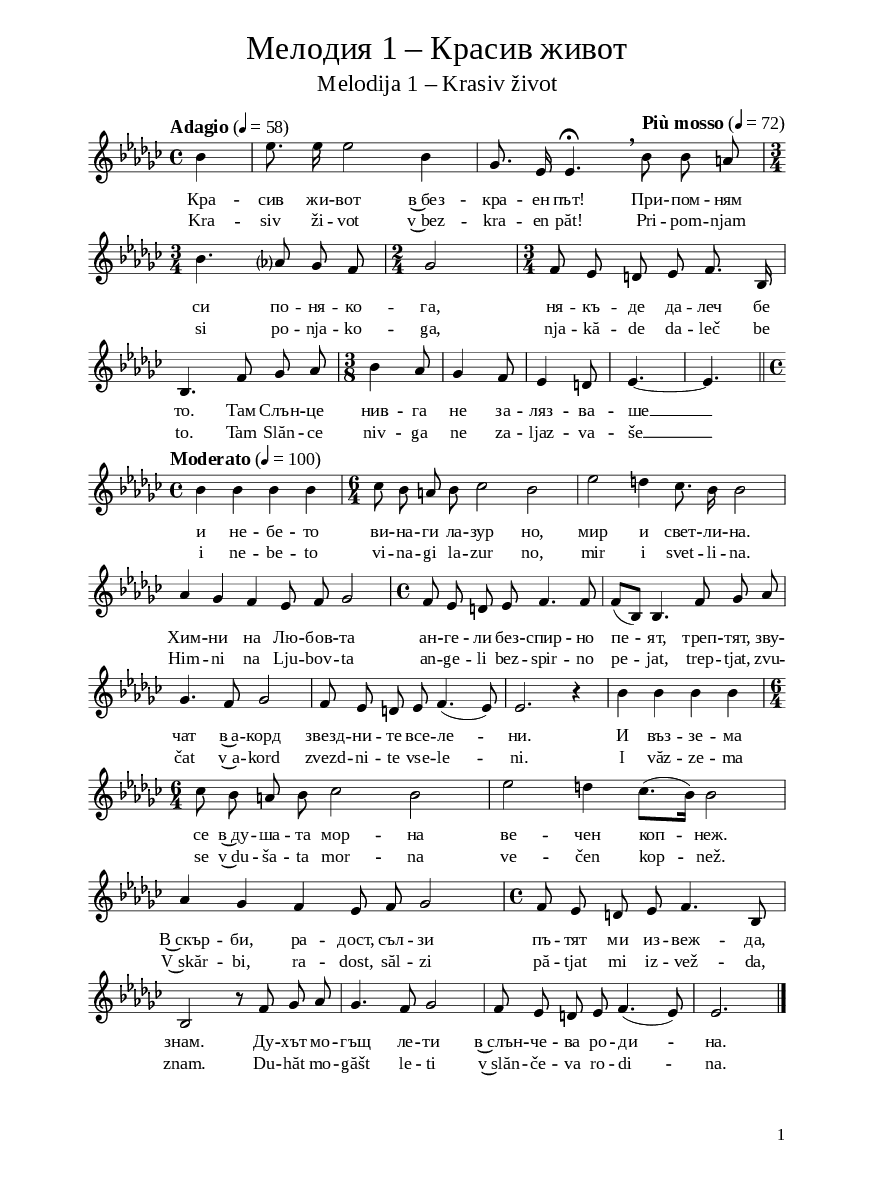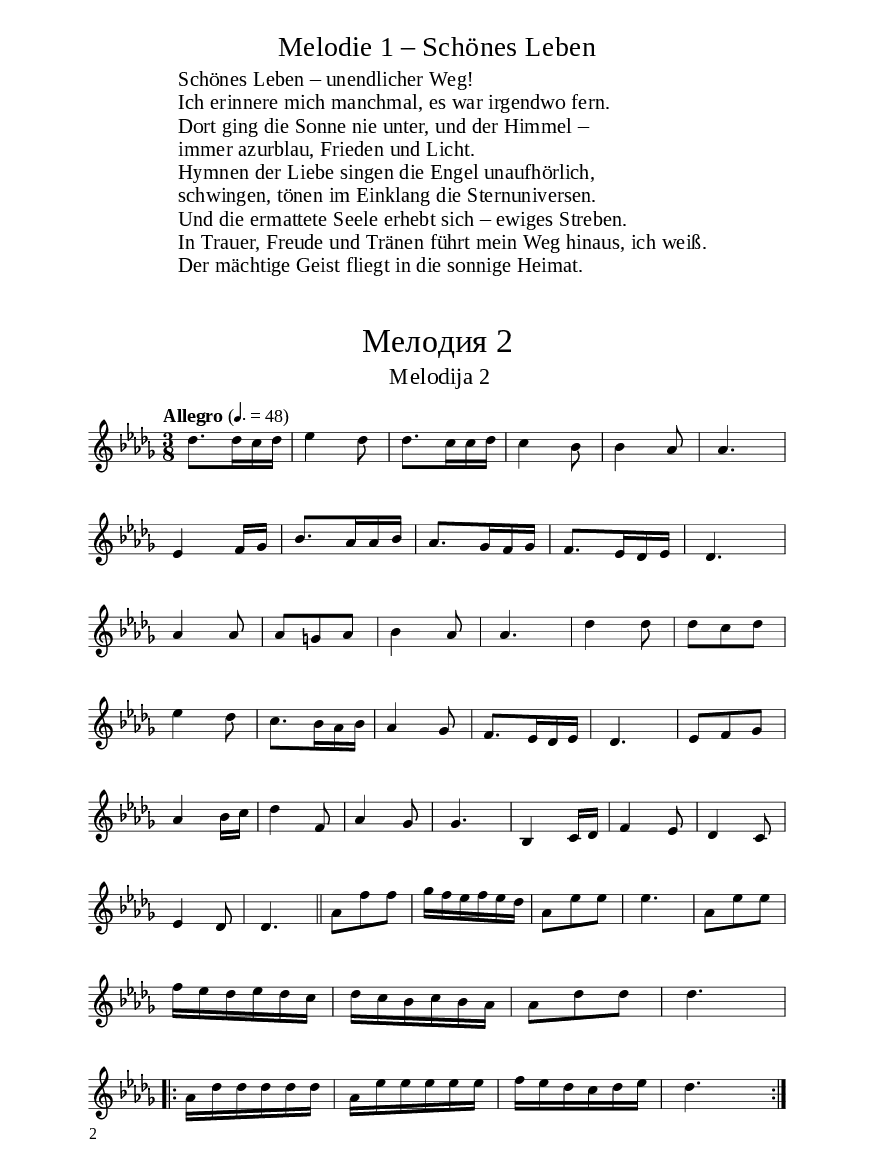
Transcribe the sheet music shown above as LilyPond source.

\version "2.24.4"

% include paper part and global functions
\include "include/globals.ily"

\bookpart {
  \label #'ref185
  \tocItem \markup "Мелодия 1 – Красив живот – Melodija 1 – Krasiv život"
  \include "include/bookpart-paper.ily"
  \score {
    \include "include/score-layout.ily"

    \new Voice \absolute {
      \clef treble
      \key es \minor
      \time 4/4
      \tempoFunc "Adagio" 4 "58"
      \autoBeamOff
      \partial 4
      bes'4 | % 1
      es''8.  es''16  es''2  bes'4 | % 2
      ges'8.  es'16  es'4. ^\fermata \tempoFunc "Più mosso" 4 "72" \breathe bes'8
      bes'8
      a'8 \break | % 3
      \time 3/4  | % 3
      bes'4.  aes'?8  ges'8  f'8 | % 4
      \time 2/4  | % 4
      ges'2 | % 5
      \time 3/4  | % 5
      f'8  es'8  d'8  es'8  f'8.
      bes16 \break | % 6
      bes4.  f'8  ges'8  as'8 | % 7
      \time 3/8  | % 7
      bes'4  as'8 | % 8
      ges'4  f'8 | % 9
      es'4  d'8 |
      es'4. ~   | % 11
      es'4. \bar "||" | \break % 12
      \time 4/4  | % 12
      \tempoFunc "Moderato" 4 "100"
      bes'4  bes'4  bes'4  bes'4 | % 13
      \time 6/4  | % 13
      ces''8  bes'8  a'8  bes'8
      ces''2  bes'2 | % 14
      es''2 d''4  ces''8.  bes'16
      bes'2 | \break % 15
      as'4  ges'4  f'4  es'8  f'8
      ges'2 | % 16
      \time 4/4  | % 16
      f'8  es'8  d'8  es'8  f'4.
      f'8 | % 17
      f'8 (  [bes8] )  bes4.  f'8  ges'8
      as'8 | \break % 18
      ges'4.  f'8  ges'2 |  % 19
      f'8  es'8  d'8  es'8  f'4. (
      es'8 ) |
      es'2. r4 | % 21
      bes'4  bes'4  bes'4  bes'4 \break | % 22
      \time 6/4  | % 22
      ces''8  bes'8  a'8  bes'8
      ces''2  bes'2 | % 23
      es''2  d''4  ces''8. (  [bes'16]
      )  bes'2 \break | % 24
      as'4  ges'4  f'4  es'8  f'8
      ges'2 | % 25
      \time 4/4  | % 25
      f'8  es'8  d'8  es'8  f'4.
      bes8 \break | % 26
      bes2 r8  f'8  ges'8  as'8 | % 27
      ges'4.  f'8  ges'2 | % 28
      f'8  es'8  d'8  es'8  f'4. (
      es'8 ) | % 29
      es'2. \bar "|."

    }

    \addlyrics {
      Кра -- сив жи -- вот в~без -- кра --
      ен път! При -- пом -- ням си по --
      ня -- ко -- га, ня -- къ -- де да --
      леч бе то. Там Слън -- це нив --
      га не за -- ляз -- ва -- ше __  и
      не -- бе -- то ви -- на -- ги ла --
      зур но, мир и свет -- ли -- на.
      Хим -- ни на Лю -- бов -- та ан --
      ге -- ли без -- спир -- но пе --
      ят, треп -- тят, зву -- чат в~а --
      корд звезд -- ни -- те все -- ле
      -- ни. И въз -- зе -- ма се
      в~ду -- ша -- та мор -- на ве --
      чен коп -- неж. В~скър -- би,
      ра -- дост, съл -- зи пъ -- тят ми
      из -- веж -- да, знам.  Ду -- хът мо --
      гъщ ле -- ти в~слън -- че -- ва ро
      -- ди  -- на.}


      \addlyrics {
        Kra -- siv ži -- vot v~bez -- kra --
        en păt! Pri -- pom -- njam si po --
        nja -- ko -- ga, nja -- kă -- de da --
        leč be to. Tam Slăn -- ce niv --
        ga ne za -- ljaz -- va -- še __  i
        ne -- be -- to vi -- na -- gi la --
        zur no, mir i svet -- li -- na.
        Him -- ni na Lju -- bov -- ta an --
        ge -- li bez -- spir -- no pe --
        jat, trep -- tjat, zvu -- čat v~a --
        kord zvezd -- ni -- te vse -- le
        -- ni. I văz -- ze -- ma se
        v~du -- ša -- ta mor -- na ve --
        čen kop -- než. V~skăr -- bi,
        ra -- dost, săl -- zi pă -- tjat mi
        iz -- vež -- da, znam.  Du -- hăt mo --
        găšt le -- ti v~slăn -- če -- va ro
        -- di  -- na.}

        \header {
          title = \titleFunc "Мелодия 1 – Красив живот" "Melodija 1 – Krasiv život"
        }

        \midi{}

      } % score

      \pageBreak

      % include foreign translation(s) of the song
      \version "2.24.4"

\markup \fill-line { \fontsize #deTitleFontSize "Melodie 1 – Schönes Leben" }
\markup \null
\markup \null
\markup \abs-fontsize #10 {
  \fill-line {
  \override #`(baseline-skip . ,deCoupletBaselineSkip)

  \column {

\line { " "Schönes Leben – unendlicher Weg!}

\line { " "Ich erinnere mich manchmal, es war irgendwo fern.}

\line { " "Dort ging die Sonne nie unter, und der Himmel – }

\line { " "immer azurblau, Frieden und Licht.}

\line { " "Hymnen der Liebe singen die Engel unaufhörlich,}

\line { " "schwingen, tönen im Einklang die Sternuniversen. }

\line { " "Und die ermattete Seele erhebt sich – ewiges Streben.}

\line { " "In Trauer, Freude und Tränen führt mein Weg hinaus, ich weiß.}

\line { " "Der mächtige Geist fliegt in die sonnige Heimat.}

  }
  }
}

      \markup \vspace #2
      \label #'ref186
      \tocItem \markup "Мелодия 2 – Melodija 2"
      \paper {
        % the system system spacing is custom here so do not include bookpart-paper.ily
        print-all-headers = ##t
        print-page-number = ##t
        print-first-page-number = ##t

        % put page numbers on the bottom
        oddHeaderMarkup = \markup ""
        evenHeaderMarkup = \markup ""
        oddFooterMarkup = \markup
        \fill-line {
          ""
          \if \should-print-page-number \fromproperty #'page:page-number-string
        }
        evenFooterMarkup = \markup
        \fill-line {
          \if \should-print-page-number \fromproperty #'page:page-number-string
          ""
        }

        left-margin = 1.5\cm
        right-margin = 1.5\cm
        top-margin = 1.2\cm
        bottom-margin = 1.0\cm
        ragged-bottom = ##t % do not spread the staves to fill the whole vertical space

        % change distance between staves
        system-system-spacing =
        #'((basic-distance . 14)
           (minimum-distance . 6)
           (padding . 1)
           (stretchability . 10))
      }

      \header {
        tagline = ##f
      }
      \score {
        \include "include/score-layout.ily"



        \new Voice \absolute {
          \clef treble
          \key des \major
          \time 3/8
          \tempoFunc "Allegro" 4. "48"
          des''8. des''16 c''16 des''16
          | % 2
          es''4 des''8 | % 3
          des''8. c''16 c''16 des''16
          | % 4
          c''4 bes'8  | % 5
          bes'4  as'8 | % 6
          as'4. \break| % 7
          es'4  f'16  ges'16  | % 8
          bes'8.  as'16  as'16 bes'16  | % 9
          as'8.  ges'16  f'16  ges'16 |
          f'8.  es'16  des'16  es'16 | % 11
          des'4. \break | % 12
          as'4  as'8  | % 13
          as'8  g'8  as'8 | % 14
          bes'4  as'8  | % 15
          as'4.| % 16
          des''4 des ''8 | % 17
          des''8 c''8 des''8 \break | % 18
          es''4 des''8  | % 19
          c''8. bes'16  as'16 bes'16 |
          as'4  ges'8   | % 21
          f'8. es'16 des'16  es'16 | % 22
          des'4. |
          es'8  f'8  ges'8 \break| % 24
          as'4 bes'16 c''16  | % 25
          des''4  f'8 | % 26
          as'4  ges'8 |  % 27
          ges'4. | % 28
          bes4  c'16  des'16   | % 29
          f'4  es'8  |
          des'4  c'8  \break | % 31
          es'4  des'8 | % 32
          des'4. |  \bar "||" % 33
          as'8 f''8 f''8 | % 34
          ges''16 f''16 es''16 f''16
          es''16 des''16  | % 35
          as'8 es''8 es''8 | % 36
          es''4.  | % 37
          as'8 es''8 es''8   | \break  % 38
          f''16 es''16 des''16 es''16
          des''16 c''16 | % 39
          des''16 c''16 bes'16 c''16
          bes'16  as'16 |
          as'8 des''8 des''8 | % 41
          des''4.  | \break  % 42
          \bar ".|:-|" as'16 des''16 des''16 des''16
          des''16 des''16  | % 43
          as'16 es''16 es''16 es''16
          es''16 es''16  | % 44
          f''16 es''16 des''16 c''16
          des''16 es''16 | % 45
          des''4. \bar ":|."
        }



        \header {
          title = \titleFunc "Мелодия 2" " Melodija 2"
        }

        \midi{}

      } % score

    } % bookpart

    % Più mosso
    %
